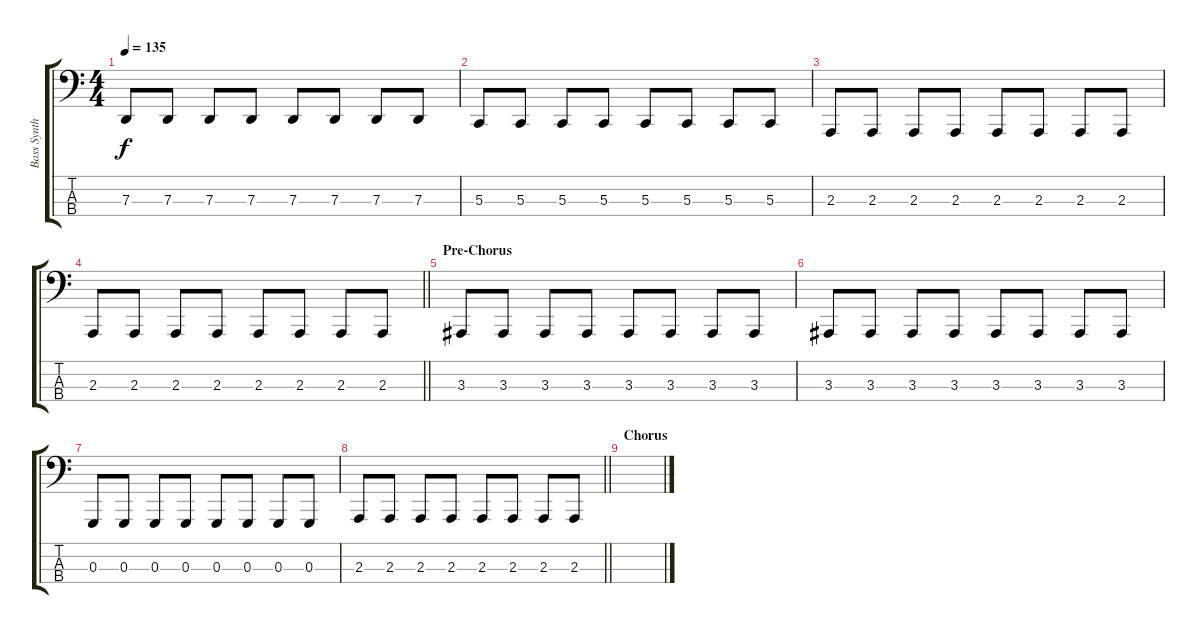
\track ("Bass Synth" "Bass Synth") {instrument lead2sawtooth}
\staff {score tabs}
\tuning (F2 C2 G1 C1) {hide}
\ts (4 4)
\tempo 135
\clef f4
\ks c
7.3.8{dy f} 7.3.8 7.3.8 7.3.8 7.3.8 7.3.8 7.3.8 7.3.8 |
5.3.8 5.3.8 5.3.8 5.3.8 5.3.8 5.3.8 5.3.8 5.3.8 |
2.3.8 2.3.8 2.3.8 2.3.8 2.3.8 2.3.8 2.3.8 2.3.8 |
\barLineRight lightlight
2.3.8 2.3.8 2.3.8 2.3.8 2.3.8 2.3.8 2.3.8 2.3.8 |
\section ("" "Pre-Chorus")
3.3.8 3.3.8 3.3.8 3.3.8 3.3.8 3.3.8 3.3.8 3.3.8 |
3.3.8 3.3.8 3.3.8 3.3.8 3.3.8 3.3.8 3.3.8 3.3.8 |
0.3.8 0.3.8 0.3.8 0.3.8 0.3.8 0.3.8 0.3.8 0.3.8 |
\barLineRight lightlight
2.3.8 2.3.8 2.3.8 2.3.8 2.3.8 2.3.8 2.3.8 2.3.8 |
\section ("" "Chorus")
